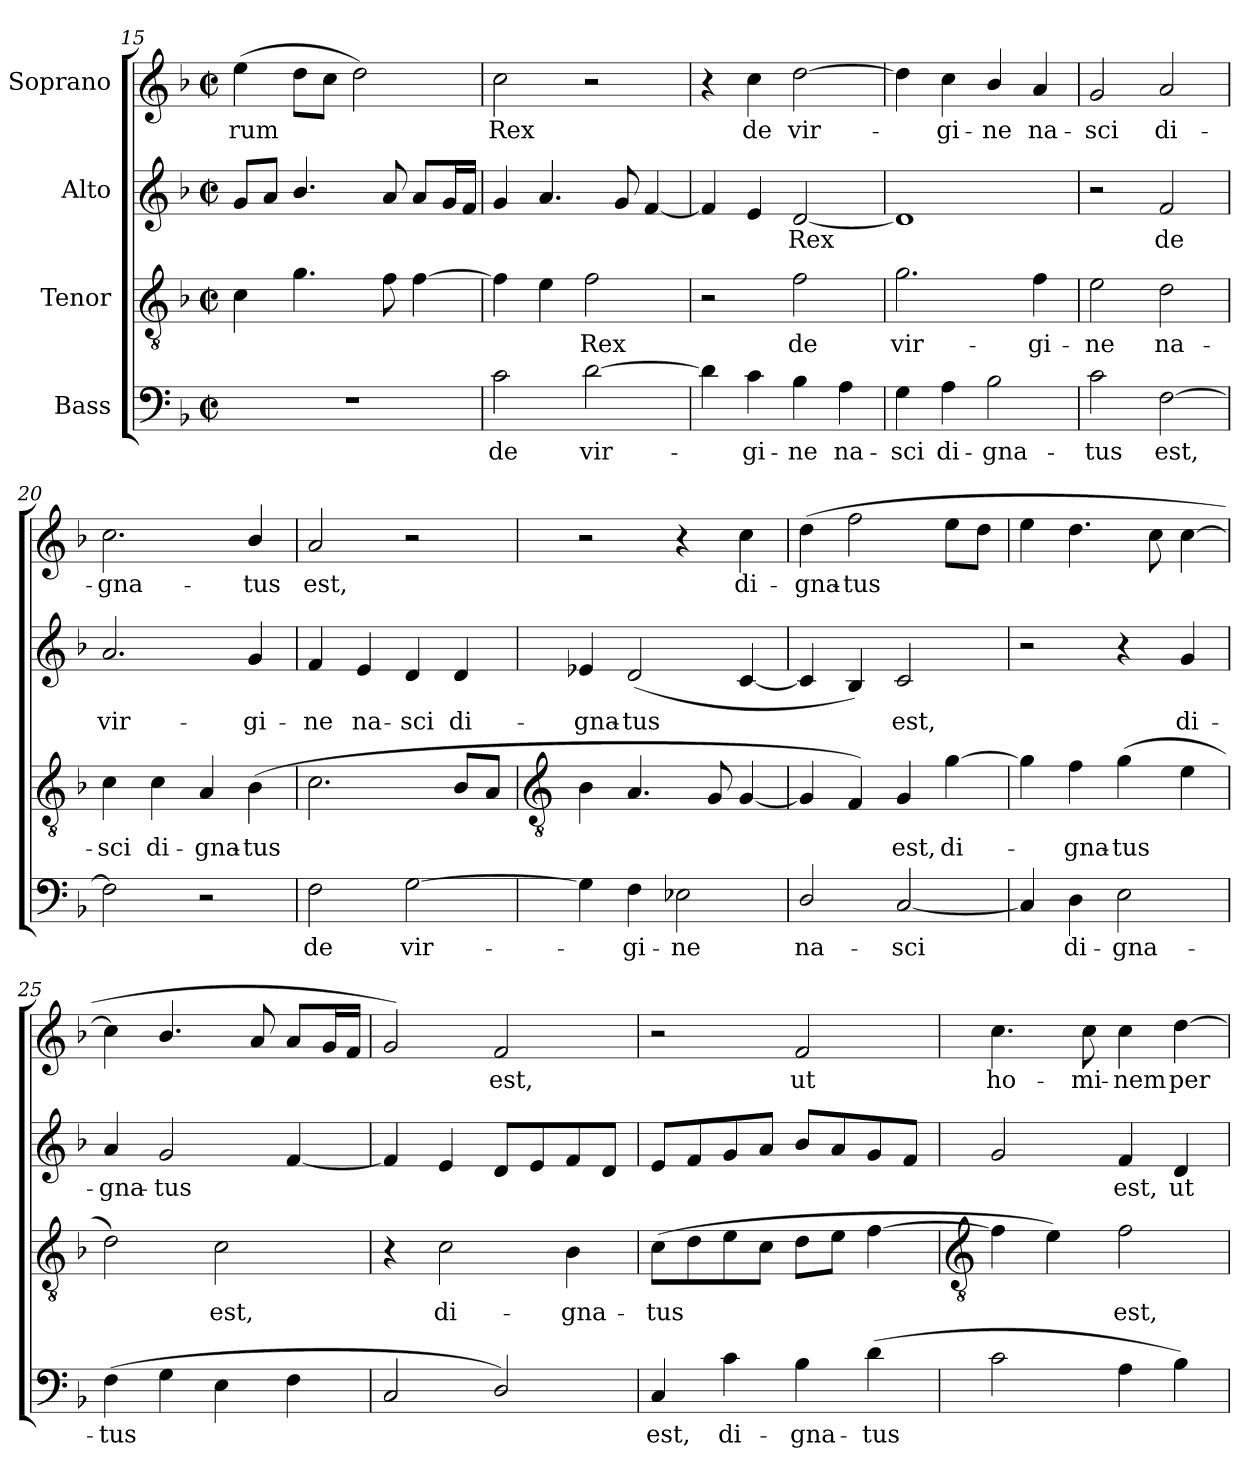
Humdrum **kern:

**kern	**text	**kern	**text	**kern	**text	**kern	**text
*part4	*part4	*part3	*part3	*part2	*part2	*part1	*part1
*staff4	*staff4	*staff3	*staff3	*staff2	*staff2	*staff1	*staff1
*I"Bass	*	*I"Tenor	*	*I"Alto	*	*I"Soprano	*
!!LO:LB:g=z
*clefF4	*	*clefGv2	*	*clefG2	*	*clefG2	*
*k[b-]	*	*k[b-]	*	*k[b-]	*	*k[b-]	*
*F:	*	*F:	*	*F:	*	*F:	*
*M2/2	*	*M2/2	*	*M2/2	*	*M2/2	*
*met(c|)	*	*met(c|)	*	*met(c|)	*	*met(c|)	*
=15	=15	=15	=15	=15	=15	=15	=15
!	!	!	!	!	!	!	!LO:LY:b
1r	.	4c	.	8gL	.	(>4ee	-rum
.	.	.	.	8aJ	.	.	.
.	.	4.g	.	4.b-/	.	8ddL	.
.	.	.	.	.	.	8ccJ	.
.	.	.	.	.	.	2dd)	.
.	.	8f	.	8a	.	.	.
.	.	[4f	.	8aL	.	.	.
.	.	.	.	16gL	.	.	.
.	.	.	.	16fJJ	.	.	.
=16	=16	=16	=16	=16	=16	=16	=16
!	!LO:LY:b	!	!	!	!	!	!LO:LY:b
2c	de	4f]	.	4g	.	2cc	Rex
.	.	4e	.	4.a	.	.	.
!	!LO:LY:b	!	!LO:LY:b	!	!	!	!
[2d	vir-	2f	Rex	.	.	2r	.
.	.	.	.	8g	.	.	.
.	.	.	.	[4f	.	.	.
=17	=17	=17	=17	=17	=17	=17	=17
4d]	.	2r	.	4f]	.	4r	.
!	!LO:LY:b	!	!	!	!	!	!LO:LY:b
4c	gi-	.	.	4e	.	4cc	de
!	!LO:LY:b	!	!LO:LY:b	!	!LO:LY:b	!	!LO:LY:b
4B-	-ne	2f	de	[2d	Rex	[2dd	vir-
!	!LO:LY:b	!	!	!	!	!	!
4A	na-	.	.	.	.	.	.
=18	=18	=18	=18	=18	=18	=18	=18
!	!LO:LY:b	!	!LO:LY:b	!	!	!	!
4G	-sci	2.g	vir-	1d]	.	4dd]	.
!	!LO:LY:b	!	!	!	!	!	!LO:LY:b
4A	di-	.	.	.	.	4cc	gi-
!	!LO:LY:b	!	!	!	!	!	!LO:LY:b
2B-	-gna-	.	.	.	.	4b-/	-ne
!	!	!	!LO:LY:b	!	!	!	!LO:LY:b
.	.	4f	-gi-	.	.	4a	na-
=19	=19	=19	=19	=19	=19	=19	=19
!	!LO:LY:b	!	!LO:LY:b	!	!	!	!LO:LY:b
2c	-tus	2e	-ne	2r	.	2g	-sci
!	!LO:LY:b	!	!LO:LY:b	!	!LO:LY:b	!	!LO:LY:b
[2F	est,	2d	na-	2f	de	2a	di-
=20	=20	=20	=20	=20	=20	=20	=20
!	!	!	!LO:LY:b	!	!LO:LY:b	!	!LO:LY:b
2F]	.	4c	-sci	2.a	vir-	2.cc	-gna-
!	!	!	!LO:LY:b	!	!	!	!
.	.	4c	di-	.	.	.	.
!	!	!	!LO:LY:b	!	!	!	!
2r	.	4A	-gna-	.	.	.	.
!	!	!	!LO:LY:b	!	!LO:LY:b	!	!LO:LY:b
.	.	(<4B-	-tus	4g	-gi-	4b-/	-tus
=21	=21	=21	=21	=21	=21	=21	=21
!	!LO:LY:b	!	!	!	!LO:LY:b	!	!LO:LY:b
2F	de	2.c	.	4f	-ne	2a	est,
!	!	!	!	!	!LO:LY:b	!	!
.	.	.	.	4e	na-	.	.
!	!LO:LY:b	!	!	!	!LO:LY:b	!	!
[2G	vir-	.	.	4d	-sci	2r	.
!	!	!	!	!	!LO:LY:b	!	!
.	.	8B-L	.	4d	di-	.	.
.	.	8AJ	.	.	.	.	.
!!LO:LB:g=z
=22	=22	=22	=22	=22	=22	=22	=22
*	*	*clefGv2	*	*	*	*	*
!	!	!	!	!	!LO:LY:b	!	!
4G]	.	4B-	.	4e-X	-gna-	2r	.
!	!LO:LY:b	!	!	!	!LO:LY:b	!	!
4F	gi-	4.A	.	(<2d	-tus	.	.
!	!LO:LY:b	!	!	!	!	!	!
2E-X	-ne	.	.	.	.	4r	.
.	.	8G	.	.	.	.	.
!	!	!	!	!	!	!	!LO:LY:b
.	.	[4G	.	[4c	.	4cc	di-
=23	=23	=23	=23	=23	=23	=23	=23
!	!LO:LY:b	!	!	!	!	!	!LO:LY:b
2D/	na-	4G]	.	4c]	.	(<4dd	-gna-
!	!	!	!	!	!	!	!LO:LY:b
.	.	4F)	.	4B-)	.	2ff	-tus
!	!LO:LY:b	!	!LO:LY:b	!	!LO:LY:b	!	!
[2C	-sci	4G	est,	2c	est,	.	.
!	!	!	!LO:LY:b	!	!	!	!
.	.	[4g	di-	.	.	8eeL	.
.	.	.	.	.	.	8ddJ	.
=24	=24	=24	=24	=24	=24	=24	=24
4C]	.	4g]	.	2r	.	4ee	.
!	!LO:LY:b	!	!LO:LY:b	!	!	!	!
4D	di-	4f	gna-	.	.	4.dd	.
!	!LO:LY:b	!	!LO:LY:b	!	!	!	!
2E	-gna-	(>4g	-tus	4r	.	.	.
.	.	.	.	.	.	8cc	.
!	!	!	!	!	!LO:LY:b	!	!
.	.	4e	.	4g	di-	[4cc	.
=25	=25	=25	=25	=25	=25	=25	=25
!	!LO:LY:b	!	!	!	!LO:LY:b	!	!
(>4F	-tus	2d)	.	4a	-gna-	4cc]	.
!	!	!	!	!	!LO:LY:b	!	!
4G	.	.	.	2g	-tus	4.b-/	.
!	!	!	!LO:LY:b	!	!	!	!
4E	.	2c	est,	.	.	.	.
.	.	.	.	.	.	8a	.
4F	.	.	.	[4f	.	8aL	.
.	.	.	.	.	.	16gL	.
.	.	.	.	.	.	16fJJ	.
=26	=26	=26	=26	=26	=26	=26	=26
2C	.	4r	.	4f]	.	2g)	.
!	!	!	!LO:LY:b	!	!	!	!
.	.	2c	di-	4e	.	.	.
!	!	!	!	!	!	!	!LO:LY:b
2D/)	.	.	.	8dL	.	2f	est,
.	.	.	.	8e	.	.	.
!	!	!	!LO:LY:b	!	!	!	!
.	.	4B-	-gna-	8f	.	.	.
.	.	.	.	8dJ	.	.	.
=27	=27	=27	=27	=27	=27	=27	=27
!	!LO:LY:b	!	!LO:LY:b	!	!	!	!
4C	est,	(>8cL	-tus	8eL	.	2r	.
.	.	8d	.	8f	.	.	.
!	!LO:LY:b	!	!	!	!	!	!
4c	di-	8e	.	8g	.	.	.
.	.	8cJ	.	8aJ	.	.	.
!	!LO:LY:b	!	!	!	!	!	!LO:LY:b
4B-	-gna-	8dL	.	8b-L	.	2f	ut
.	.	8eJ	.	8a	.	.	.
!	!LO:LY:b	!	!	!	!	!	!
(>4d	-tus	[4f	.	8g	.	.	.
.	.	.	.	8fJ	.	.	.
!!LO:LB:g=z
=28	=28	=28	=28	=28	=28	=28	=28
*	*	*clefGv2	*	*	*	*	*
!	!	!	!	!	!	!	!LO:LY:b
2c	.	4f]	.	2g	.	4.cc	ho-
.	.	4e)	.	.	.	.	.
!	!	!	!	!	!	!	!LO:LY:b
.	.	.	.	.	.	8cc	-mi-
!	!	!	!LO:LY:b	!	!LO:LY:b	!	!LO:LY:b
4A	.	2f	est,	4f	est,	4cc	-nem
!	!	!	!	!	!LO:LY:b	!	!LO:LY:b
4B-)	.	.	.	4d	ut	[4dd	per-
=	=	=	=	=	=	=	=
*-	*-	*-	*-	*-	*-	*-	*-
